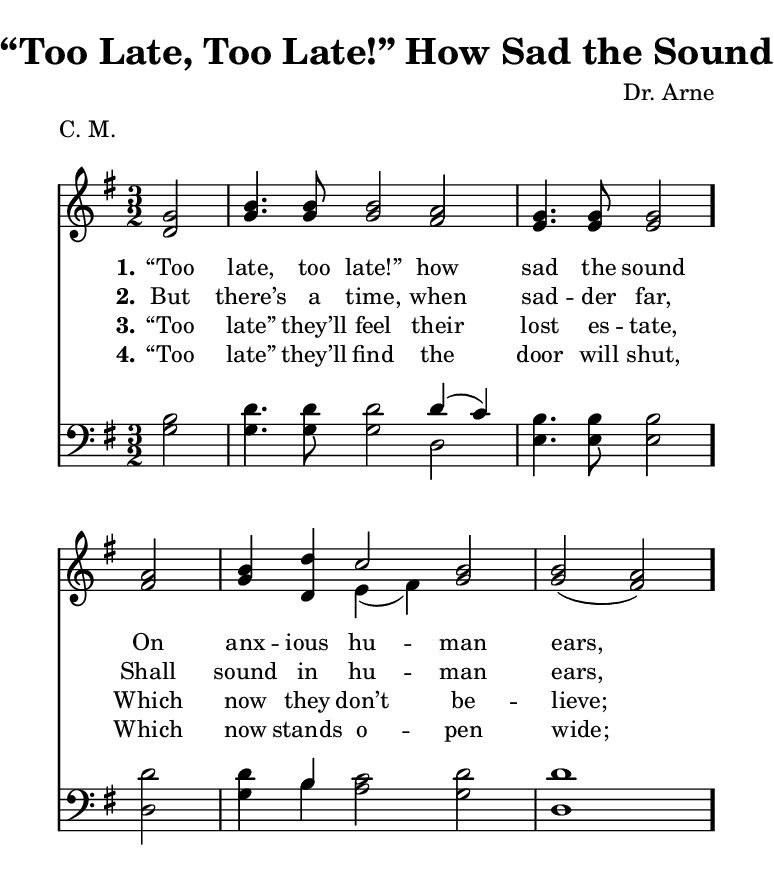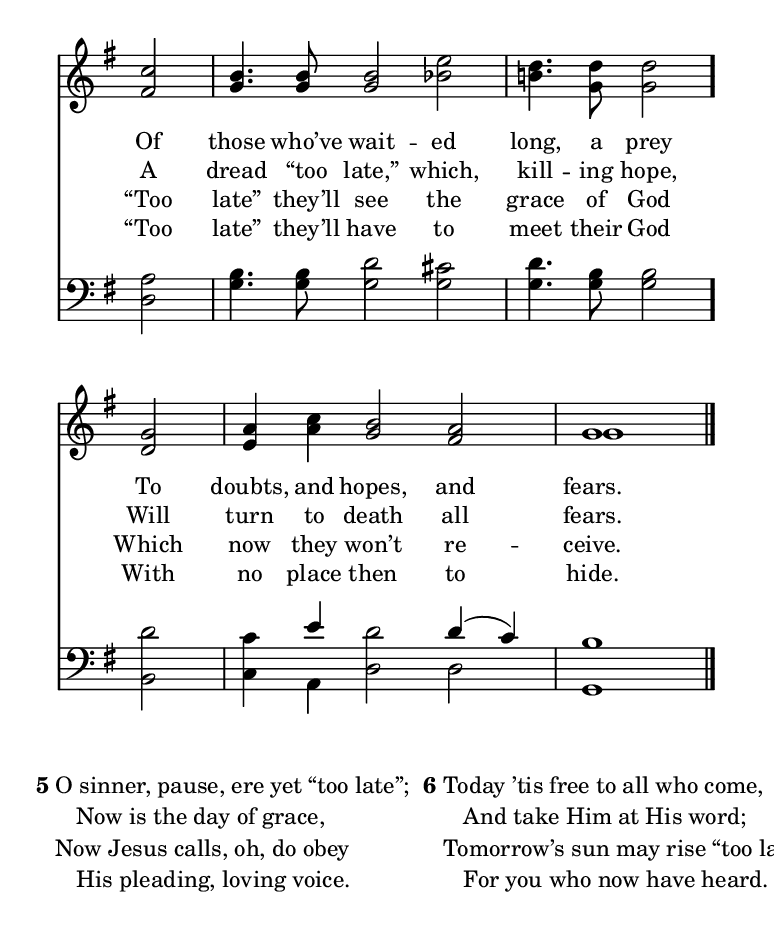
\include "common/global.ily"
\paper {
  \include "common/paper.ily"
  ragged-bottom = ##t
  page-count = #(cond (is-eogsized 2) (#t #f))
  systems-per-page = #(cond (is-eogsized 1) (#t #f))
}

\header{
  %gospel
  hymnnumber = "46"
  title = "“Too Late, Too Late!” How Sad the Sound"
  tunename = "Arlington"
  meter = "C. M."
  poet = ""
  composer = "Dr. Arne"
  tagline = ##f
}

% for fermata in MIDI
ta = { \tempo 4=120 }
tb = { \tempo 4=60  }

patternAA = { c2 | c4. c8 c2 c2      | c4. c8 c2 }
patternAB = { c2 | c4. c8 c2 c4( c4) | c4. c8 c2 }
patternBA = { c2 | c4 c4 c2      c2      | c2( c2) }
patternBB = { c2 | c4 c4 c4( c4) c2      | c2( c2) }
patternBC = { c2 | c4 c4 c2      c2      | c1      }
patternBD = { c2 | c4 c4 c2      c4( c4) | c1      }

global = {
  \include "common/overrides.ily"
  \override Staff.TimeSignature.style = #'numbered
  \time 3/2
  \override Score.MetronomeMark.transparent = ##t % hide all fermata changes too
  \ta
  \key g \major
  \partial 2
  \autoBeamOff
}

notesSoprano = {
\global
\relative c'' {

  \changePitch \patternAA { g | b b b a | g g g }
  \changePitch \patternBA { a | b d c b | b a }
  \changePitch \patternAA { c | b b b e | d d d }
  \changePitch \patternBC { g, | a c b a | g }

  \bar "|."

}
}

notesAlto = {
\global
\relative e' {

  \changePitch \patternAA { d | g g g fis | e e e }
  \changePitch \patternBB { fis | g d e fis g | g fis }
  \changePitch \patternAA { fis | g g g bes | b! g g }
  \changePitch \patternBC { d | e a g fis | g }

}
}

notesTenor = {
\global
\relative a {

  \changePitch \patternAB { b | d d d d c | b b b }
  \changePitch \patternBC { d | d b c d | d }
  \changePitch \patternAA { a | b b d cis | d b b }
  \changePitch \patternBD { d | c e d d c | b }

}
}

notesBass = {
\global
\relative f {

  \changePitch \patternAA { g | g g g d | e e e }
  \changePitch \patternBC { d | g b a g | d }
  \changePitch \patternAA { d | g g g g | g g g }
  \changePitch \patternBC { b, | c a d d | g, }

}
}

wordsA = \lyricmode {
\set stanza = "1."

“Too late, too late!” how sad the sound \bar "."
On anx -- ious hu -- man ears, \bar "." \break
Of those who’ve wait -- ed long, a prey \bar "."
To doubts, and hopes, and fears. \bar "." \break

}

wordsB = \lyricmode {
\set stanza = "2."

But there’s a time, when sad -- der far,
Shall sound in hu -- man ears,
A dread “too late,” which, kill -- ing hope,
Will turn to death all fears.

}

wordsC = \lyricmode {
\set stanza = "3."

“Too late” they’ll feel their lost es -- tate,
Which now they don’t be -- lieve;
“Too late” they’ll see the grace of God
Which now they won’t re -- ceive.

}

wordsD = \lyricmode {
\set stanza = "4."

“Too late” they’ll find the door will shut,
Which now stands o -- pen wide;
“Too late” they’ll have to meet their God
With no place then to hide.

}

wordsE = \markuplist {

\line { O sinner, pause, ere yet “too late”; }
\line { { \hspace #2 } Now is the day of grace, }
\line { Now Jesus calls, oh, do obey }
\line { { \hspace #2 } His pleading, loving voice. }

}

wordsF = \markuplist {

\line { Today ’tis free to all who come, }
\line { { \hspace #2 } And take Him at His word; }
\line { Tomorrow’s sun may rise “too late” }
\line { { \hspace #2 } For you who now have heard. }

}

\score {
  \context ChoirStaff <<
    \context Staff = upper <<
      \set Staff.autoBeaming = ##f
      \set ChoirStaff.systemStartDelimiter = #'SystemStartBar
      \set ChoirStaff.printPartCombineTexts = ##f
      \partcombine #'(2 . 9) \notesSoprano \notesAlto
      \context NullVoice = sopranos { \voiceOne << \notesSoprano >> }
      \context NullVoice = altos { \voiceTwo << \notesAlto >> }
      \context Lyrics = one   \lyricsto sopranos \wordsA
      \context Lyrics = two   \lyricsto sopranos \wordsB
      \context Lyrics = three \lyricsto sopranos \wordsC
      \context Lyrics = four  \lyricsto sopranos \wordsD
    >>
    \context Staff = men <<
      \set Staff.autoBeaming = ##f
      \clef bass
      \set ChoirStaff.printPartCombineTexts = ##f
      \partcombine #'(2 . 9) \notesTenor \notesBass
      \context NullVoice = tenors { \voiceOne << \notesTenor >> }
      \context NullVoice = basses { \voiceTwo << \notesBass >> }
    >>
  >>
  \layout {
    \include "common/layout.ily"
  }
  \midi{
    \include "common/midi.ily"
  }
}

\noPageBreak

\markup { \fill-line {
  \hspace #0.1
  \line{ \bold 5 \column { \wordsE } }
  \hspace #0.1
  \line{ \bold 6 \column { \wordsF } }
  \hspace #0.1
} }

\version "2.19.49"  % necessary for upgrading to future LilyPond versions.

% vi:set et ts=2 sw=2 ai nocindent syntax=lilypond:
